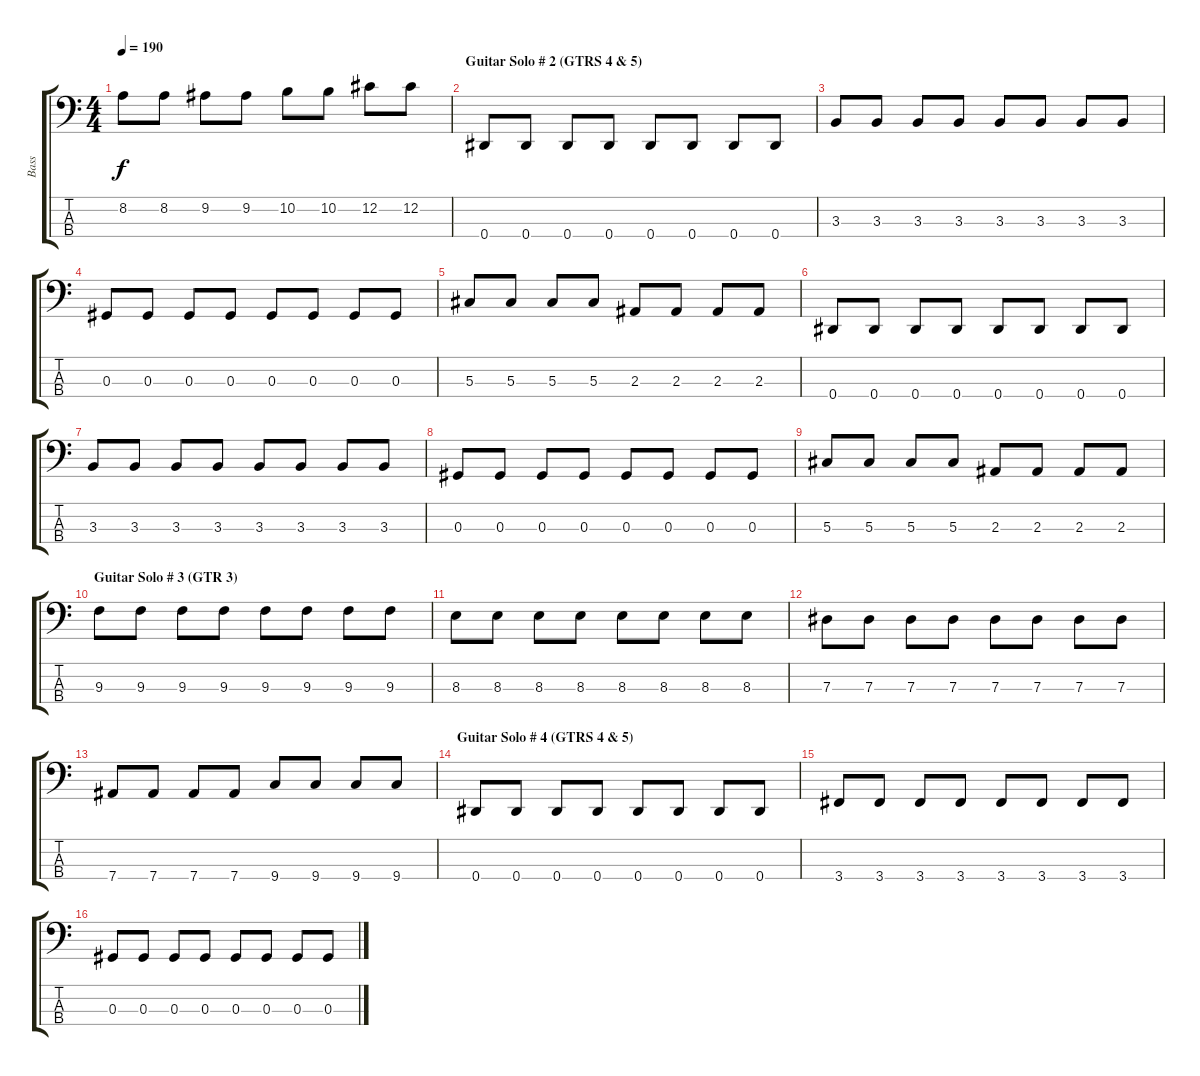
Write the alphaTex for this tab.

\track ("Bass" "Bass") {instrument electricbassfinger}
\staff {score tabs}
\tuning (Gb2 Db2 Ab1 Eb1) {hide}
\ts (4 4)
\tempo 190
\clef f4
\ks c
8.2.8{dy f} 8.2.8 9.2.8 9.2.8 10.2.8 10.2.8 12.2.8 12.2.8 |
\section ("" "Guitar Solo # 2 (GTRS 4 & 5)")
0.4.8 0.4.8 0.4.8 0.4.8 0.4.8 0.4.8 0.4.8 0.4.8 |
3.3.8 3.3.8 3.3.8 3.3.8 3.3.8 3.3.8 3.3.8 3.3.8 |
0.3.8 0.3.8 0.3.8 0.3.8 0.3.8 0.3.8 0.3.8 0.3.8 |
5.3.8 5.3.8 5.3.8 5.3.8 2.3.8 2.3.8 2.3.8 2.3.8 |
0.4.8 0.4.8 0.4.8 0.4.8 0.4.8 0.4.8 0.4.8 0.4.8 |
3.3.8 3.3.8 3.3.8 3.3.8 3.3.8 3.3.8 3.3.8 3.3.8 |
0.3.8 0.3.8 0.3.8 0.3.8 0.3.8 0.3.8 0.3.8 0.3.8 |
5.3.8 5.3.8 5.3.8 5.3.8 2.3.8 2.3.8 2.3.8 2.3.8 |
\section ("" "Guitar Solo # 3 (GTR 3)")
9.3.8 9.3.8 9.3.8 9.3.8 9.3.8 9.3.8 9.3.8 9.3.8 |
8.3.8 8.3.8 8.3.8 8.3.8 8.3.8 8.3.8 8.3.8 8.3.8 |
7.3.8 7.3.8 7.3.8 7.3.8 7.3.8 7.3.8 7.3.8 7.3.8 |
7.4.8 7.4.8 7.4.8 7.4.8 9.4.8 9.4.8 9.4.8 9.4.8 |
\section ("" "Guitar Solo # 4 (GTRS 4 & 5)")
0.4.8 0.4.8 0.4.8 0.4.8 0.4.8 0.4.8 0.4.8 0.4.8 |
3.4.8 3.4.8 3.4.8 3.4.8 3.4.8 3.4.8 3.4.8 3.4.8 |
0.3.8 0.3.8 0.3.8 0.3.8 0.3.8 0.3.8 0.3.8 0.3.8
